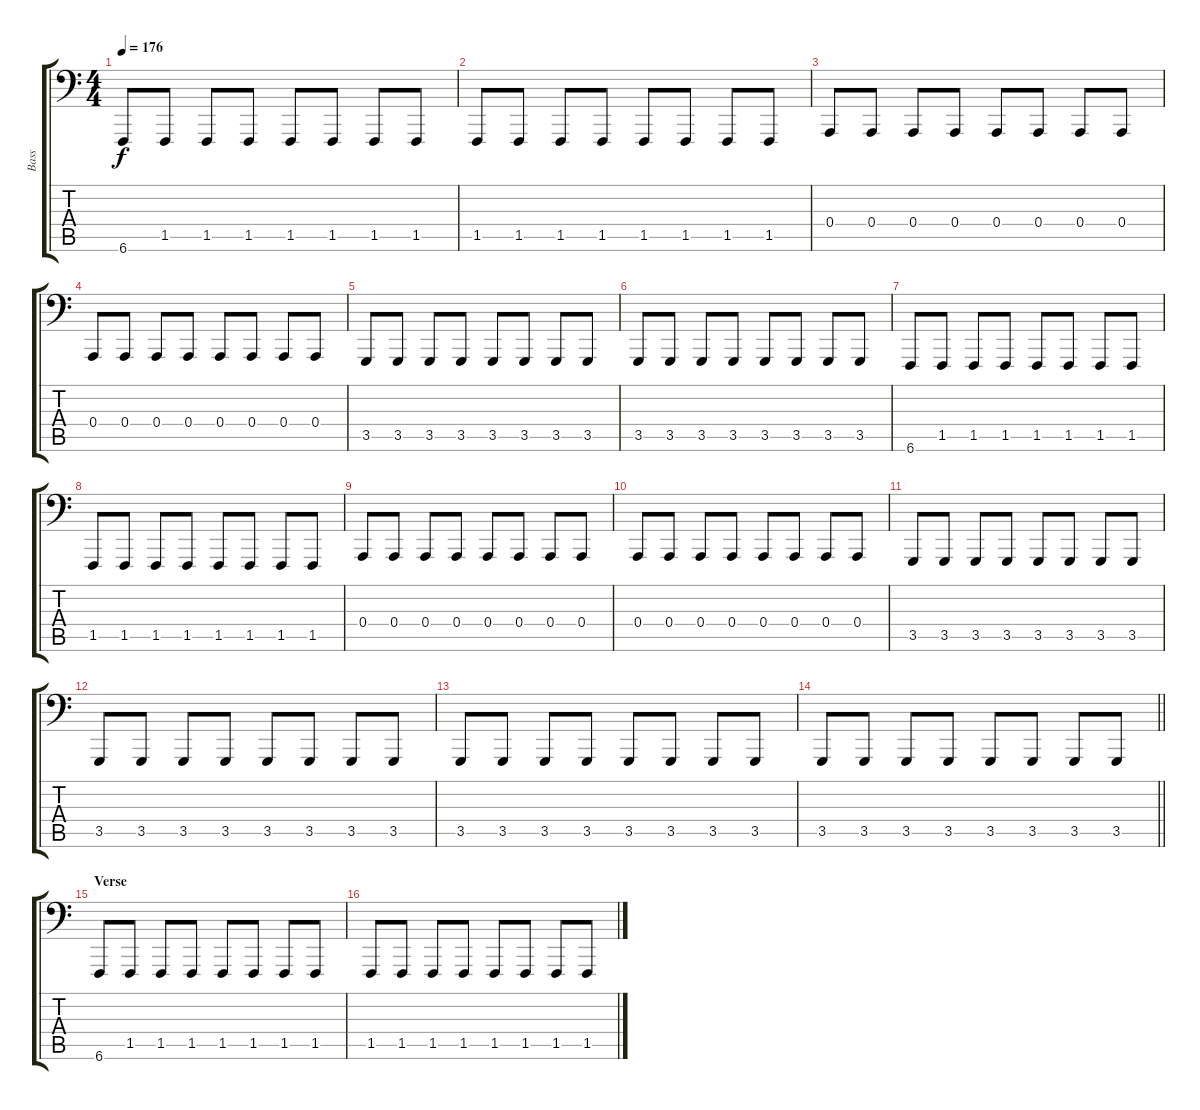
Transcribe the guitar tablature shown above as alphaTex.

\track ("Bass" "Bass") {instrument pad3polysynth}
\staff {score tabs}
\tuning (C3 G2 D2 A1 E1 B0) {hide}
\ts (4 4)
\tempo 176
\clef f4
\ks c
6.6.8{dy f} 1.5.8 1.5.8 1.5.8 1.5.8 1.5.8 1.5.8 1.5.8 |
1.5.8 1.5.8 1.5.8 1.5.8 1.5.8 1.5.8 1.5.8 1.5.8 |
0.4.8 0.4.8 0.4.8 0.4.8 0.4.8 0.4.8 0.4.8 0.4.8 |
0.4.8 0.4.8 0.4.8 0.4.8 0.4.8 0.4.8 0.4.8 0.4.8 |
3.5.8 3.5.8 3.5.8 3.5.8 3.5.8 3.5.8 3.5.8 3.5.8 |
3.5.8 3.5.8 3.5.8 3.5.8 3.5.8 3.5.8 3.5.8 3.5.8 |
6.6.8 1.5.8 1.5.8 1.5.8 1.5.8 1.5.8 1.5.8 1.5.8 |
1.5.8 1.5.8 1.5.8 1.5.8 1.5.8 1.5.8 1.5.8 1.5.8 |
0.4.8 0.4.8 0.4.8 0.4.8 0.4.8 0.4.8 0.4.8 0.4.8 |
0.4.8 0.4.8 0.4.8 0.4.8 0.4.8 0.4.8 0.4.8 0.4.8 |
3.5.8 3.5.8 3.5.8 3.5.8 3.5.8 3.5.8 3.5.8 3.5.8 |
3.5.8 3.5.8 3.5.8 3.5.8 3.5.8 3.5.8 3.5.8 3.5.8 |
3.5.8 3.5.8 3.5.8 3.5.8 3.5.8 3.5.8 3.5.8 3.5.8 |
\barLineRight lightlight
3.5.8 3.5.8 3.5.8 3.5.8 3.5.8 3.5.8 3.5.8 3.5.8 |
\section ("" "Verse")
6.6.8 1.5.8 1.5.8 1.5.8 1.5.8 1.5.8 1.5.8 1.5.8 |
1.5.8 1.5.8 1.5.8 1.5.8 1.5.8 1.5.8 1.5.8 1.5.8
